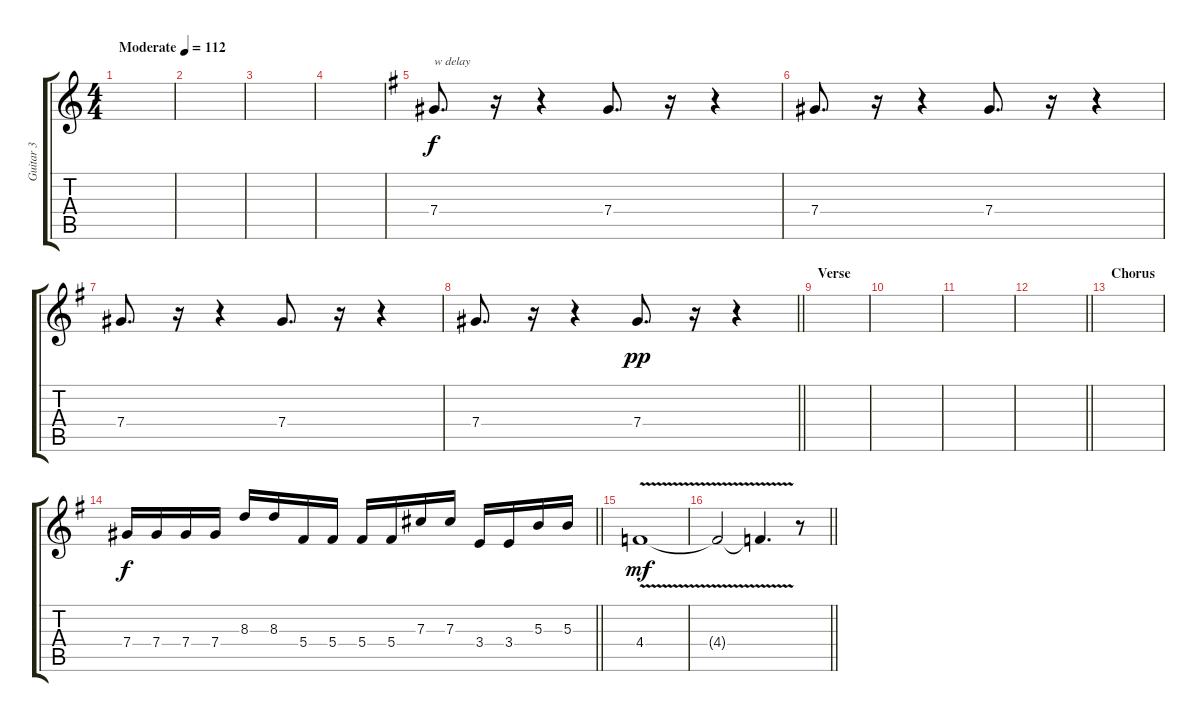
\track ("Guitar 3" "Guitar 3") {instrument distortionguitar}
\staff {score tabs}
\tuning (Eb4 Bb3 Gb3 Db3 Ab2 Eb2) {hide}
\ts (4 4)
\tempo (112 "Moderate")
\clef g2
\ks c
|
|
|
|
\ks g
7.4.8{d txt "w delay"} r.16 r.4 7.4.8{d} r.16 r.4 |
7.4.8{d} r.16 r.4 7.4.8{d} r.16 r.4 |
7.4.8{d} r.16 r.4 7.4.8{d} r.16 r.4 |
\barLineRight lightlight
7.4.8{d} r.16 r.4 7.4.8{d dy pp} r.16 r.4 |
\section ("" "Verse")
|
|
|
\barLineRight lightlight
|
\section ("" "Chorus")
|
\barLineRight lightlight
7.4.16{dy f} 7.4.16 7.4.16 7.4.16 8.3.16 8.3.16 5.4.16 5.4.16 5.4.16 5.4.16 7.3.16 7.3.16 3.4.16 3.4.16 5.3.16 5.3.16 |
4.4{v}.1{dy mf} |
\barLineRight lightlight
4.4{v t}.2 4.4{v t}.4{d} r.8
